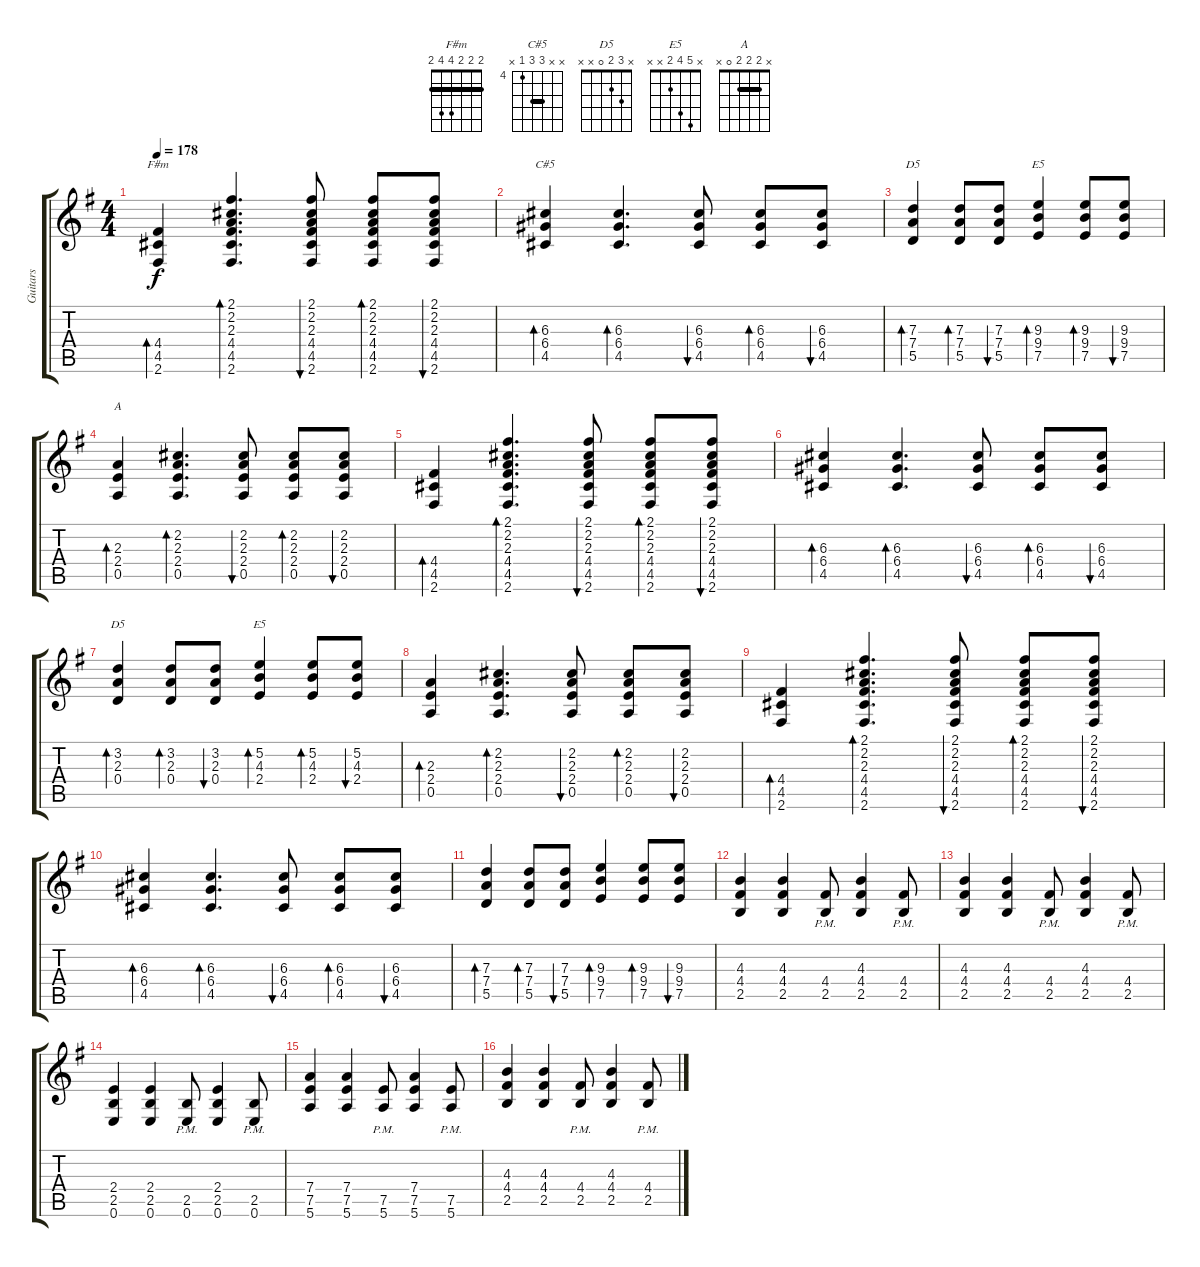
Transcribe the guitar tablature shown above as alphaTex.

\track ("Guitars" "Guitars") {instrument distortionguitar}
\staff {score tabs}
\tuning (E4 B3 G3 D3 A2 E2) {hide}
\chord ("F#m" 2 2 2 4 4 2) {barre 2}
\chord ("C#5" x x 6 6 4 x) {firstfret 4 barre 6}
\chord ("D5" x x 7 7 5 x) {firstfret 5 barre 7}
\chord ("E5" x x 9 9 7 x) {firstfret 7 barre 9}
\chord ("A" x 2 2 2 0 x) {barre 2}
\chord ("D5" x 3 2 0 x x)
\chord ("E5" x 5 4 2 x x)
\ts (4 4)
\tempo 178
\clef g2
\ks g
(4.4 4.5 2.6).4{bd 60 ch "F#m" dy f} (2.1 2.2 2.3 4.4 4.5 2.6).4{d bd 120} (2.1 2.2 2.3 4.4 4.5 2.6).8{bu 120} (2.1 2.2 2.3 4.4 4.5 2.6).8{bd 60} (2.1 2.2 2.3 4.4 4.5 2.6).8{bu 60} |
(6.3 6.4 4.5).4{bd 60 ch "C#5"} (6.3 6.4 4.5).4{d bd 60} (6.3 6.4 4.5).8{bu 60} (6.3 6.4 4.5).8{bd 60} (6.3 6.4 4.5).8{bu 60} |
(7.3 7.4 5.5).4{bd 60 ch "D5"} (7.3 7.4 5.5).8{bd 60} (7.3 7.4 5.5).8{bu 60} (9.3 9.4 7.5).4{bd 60 ch "E5"} (9.3 9.4 7.5).8{bd 60} (9.3 9.4 7.5).8{bu 60} |
(2.3 2.4 0.5).4{bd 60 ch "A"} (2.2 2.3 2.4 0.5).4{d bd 60} (2.2 2.3 2.4 0.5).8{bu 60} (2.2 2.3 2.4 0.5).8{bd 60} (2.2 2.3 2.4 0.5).8{bu 60} |
(4.4 4.5 2.6).4{bd 60} (2.1 2.2 2.3 4.4 4.5 2.6).4{d bd 60} (2.1 2.2 2.3 4.4 4.5 2.6).8{bu 60} (2.1 2.2 2.3 4.4 4.5 2.6).8{bd 60} (2.1 2.2 2.3 4.4 4.5 2.6).8{bu 60} |
(6.3 6.4 4.5).4{bd 60} (6.3 6.4 4.5).4{d bd 60} (6.3 6.4 4.5).8{bu 60} (6.3 6.4 4.5).8{bd 60} (6.3 6.4 4.5).8{bu 60} |
(3.2 2.3 0.4).4{bd 60 ch "D5"} (3.2 2.3 0.4).8{bd 60} (3.2 2.3 0.4).8{bu 60} (5.2 4.3 2.4).4{bd 60 ch "E5"} (5.2 4.3 2.4).8{bd 60} (5.2 4.3 2.4).8{bu 60} |
(2.3 2.4 0.5).4{bd 60} (2.2 2.3 2.4 0.5).4{d bd 60} (2.2 2.3 2.4 0.5).8{bu 60} (2.2 2.3 2.4 0.5).8{bd 60} (2.2 2.3 2.4 0.5).8{bu 60} |
(4.4 4.5 2.6).4{bd 60} (2.1 2.2 2.3 4.4 4.5 2.6).4{d bd 60} (2.1 2.2 2.3 4.4 4.5 2.6).8{bu 60} (2.1 2.2 2.3 4.4 4.5 2.6).8{bd 60} (2.1 2.2 2.3 4.4 4.5 2.6).8{bu 60} |
(6.3 6.4 4.5).4{bd 60} (6.3 6.4 4.5).4{d bd 60} (6.3 6.4 4.5).8{bu 60} (6.3 6.4 4.5).8{bd 60} (6.3 6.4 4.5).8{bu 60} |
(7.3 7.4 5.5).4{bd 60} (7.3 7.4 5.5).8{bd 60} (7.3 7.4 5.5).8{bu 60} (9.3 9.4 7.5).4{bd 60} (9.3 9.4 7.5).8{bd 60} (9.3 9.4 7.5).8{bu 60} |
(4.3 4.4 2.5).4 (4.3 4.4 2.5).4 (4.4{pm} 2.5{pm}).8 (4.3 4.4 2.5).4 (4.4{pm} 2.5{pm}).8 |
(4.3 4.4 2.5).4 (4.3 4.4 2.5).4 (4.4{pm} 2.5{pm}).8 (4.3 4.4 2.5).4 (4.4{pm} 2.5{pm}).8 |
(2.4 2.5 0.6).4 (2.4 2.5 0.6).4 (2.5 0.6{pm}).8 (2.4 2.5 0.6).4 (2.5 0.6{pm}).8 |
(7.4 7.5 5.6).4 (7.4 7.5 5.6).4 (7.5{pm} 5.6{pm}).8 (7.4 7.5 5.6).4 (7.5{pm} 5.6{pm}).8 |
(4.3 4.4 2.5).4 (4.3 4.4 2.5).4 (4.4{pm} 2.5{pm}).8 (4.3 4.4 2.5).4 (4.4{pm} 2.5{pm}).8
